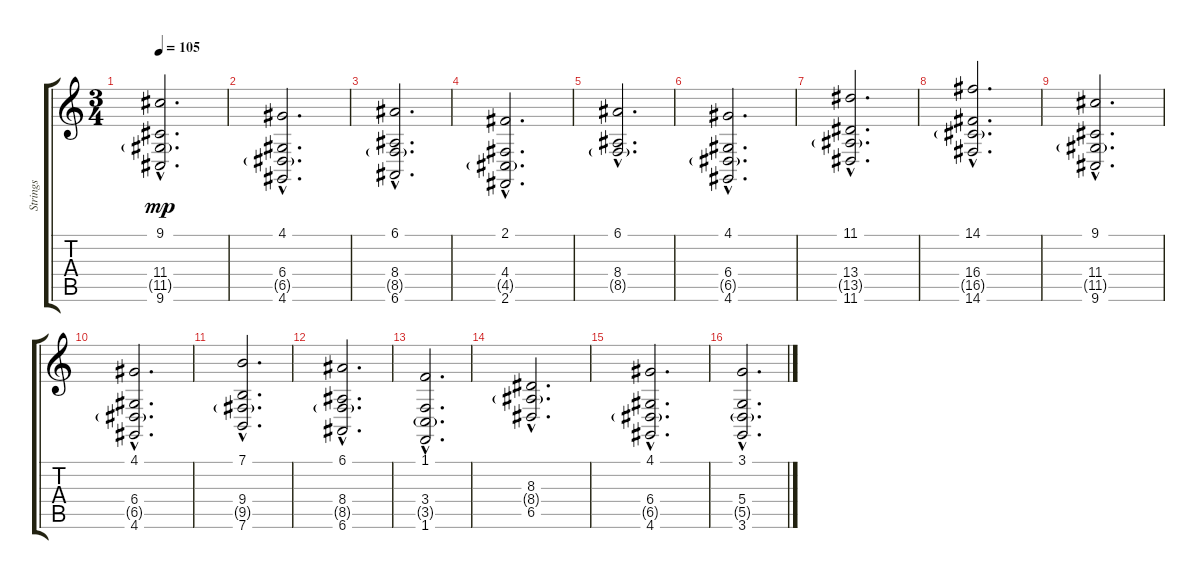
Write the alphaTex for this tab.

\track ("Strings" "Strings") {instrument synthstrings2}
\staff {score tabs}
\tuning (E4 B3 G3 D3 A2 E2) {hide}
\ts (3 4)
\tempo 105
\clef g2
\ks c
(9.1{hac} 11.4{hac} 11.5{g hac} 9.6{hac}).2{d dy mp} |
(4.1{hac} 6.4{hac} 6.5{g hac} 4.6{hac}).2{d} |
(6.1{hac} 8.4{hac} 8.5{g hac} 6.6{hac}).2{d} |
(2.1{hac} 4.4{hac} 4.5{g hac} 2.6{hac}).2{d} |
(6.1{hac} 8.4{hac} 8.5{g hac}).2{d} |
(4.1{hac} 6.4{hac} 6.5{g hac} 4.6{hac}).2{d} |
\section ("" "")
(11.1{hac} 13.4{hac} 13.5{g hac} 11.6{hac}).2{d} |
(14.1{hac} 16.4{hac} 16.5{g hac} 14.6{hac}).2{d} |
(9.1{hac} 11.4{hac} 11.5{g hac} 9.6{hac}).2{d} |
(4.1{hac} 6.4{hac} 6.5{g hac} 4.6{hac}).2{d} |
(7.1{hac} 9.4{hac} 9.5{g hac} 7.6{hac}).2{d} |
(6.1{hac} 8.4{hac} 8.5{g hac} 6.6{hac}).2{d} |
(1.1{hac} 3.4{hac} 3.5{g hac} 1.6{hac}).2{d} |
(8.3{hac} 8.4{g hac} 6.5{hac}).2{d} |
(4.1{hac} 6.4{hac} 6.5{g hac} 4.6{hac}).2{d} |
(3.1{hac} 5.4{hac} 5.5{g hac} 3.6{hac}).2{d}
